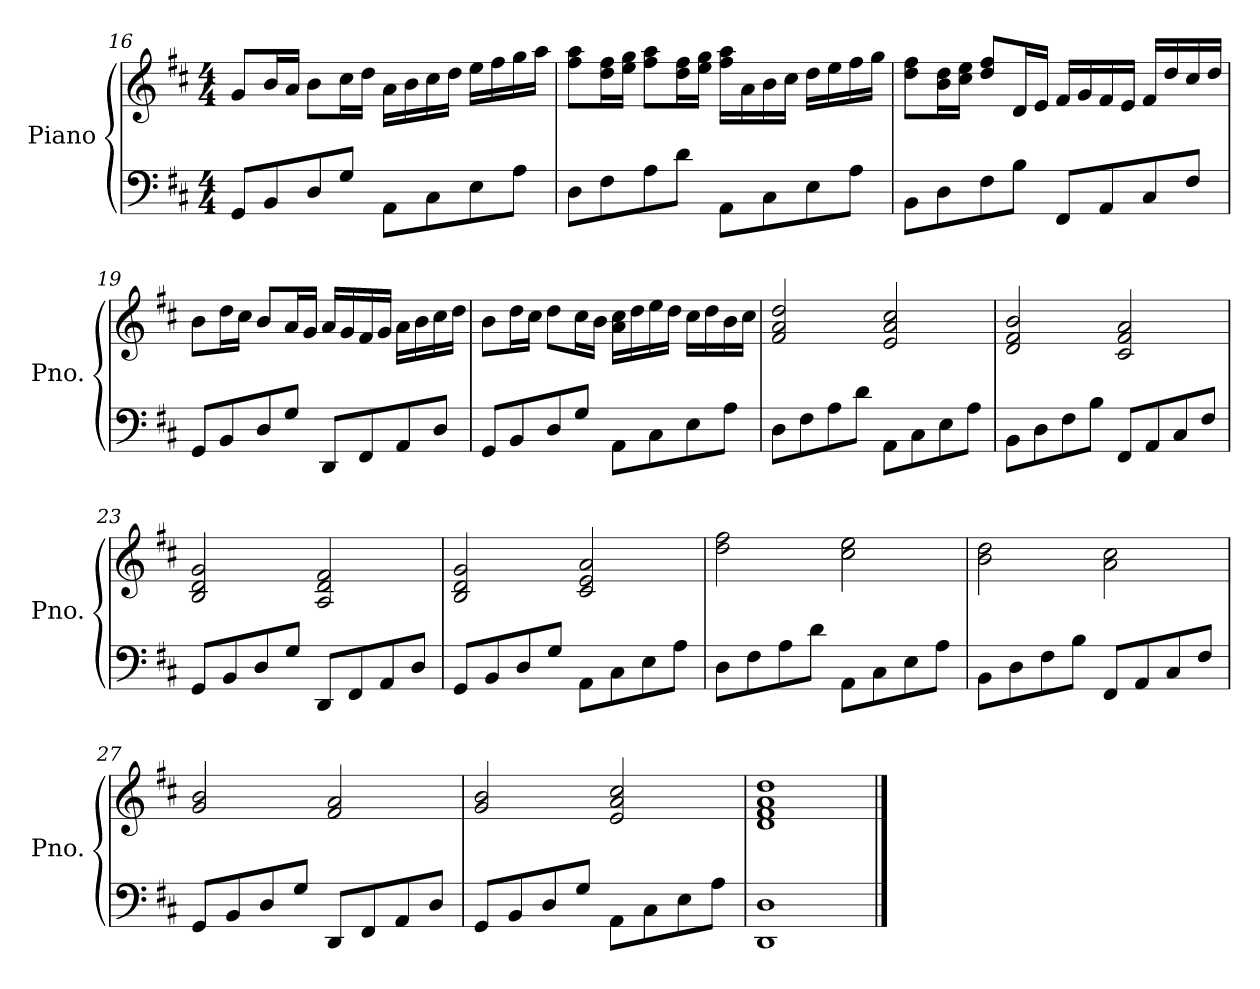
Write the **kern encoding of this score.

**kern	**kern
*part1	*part1
*staff2	*staff1
*I"Piano	*
*I'Pno.	*
*clefF4	*clefG2
*k[f#c#]	*k[f#c#]
*M4/4	*M4/4
=16	=16
8GG/L	8g/L
8BB/	16b/L
.	16a/JJ
8D/	8b\L
8G/J	16cc#\L
.	16dd\JJ
8AA\L	16a\LL
.	16b\
8C#\	16cc#\
.	16dd\JJ
8E\	16ee\LL
.	16ff#\
8A\J	16gg\
.	16aa\JJ
!!LO:LB:g=z
=17	=17
8D\L	8ff#\ 8aa\L
8F#\	16dd\ 16ff#\L
.	16ee\ 16gg\JJ
8A\	8ff#\ 8aa\L
8d\J	16dd\ 16ff#\L
.	16ee\ 16gg\JJ
8AA\L	16ff#\ 16aa\LL
.	16a\
8C#\	16b\
.	16cc#\JJ
8E\	16dd\LL
.	16ee\
8A\J	16ff#\
.	16gg\JJ
=18	=18
8BB\L	8dd\ 8ff#\L
8D\	16b\ 16dd\L
.	16cc#\ 16ee\JJ
8F#\	8dd/ 8ff#/L
8B\J	16d/L
.	16e/JJ
8FF#/L	16f#/LL
.	16g/
8AA/	16f#/
.	16e/JJ
8C#/	16f#/LL
.	16dd/
8F#/J	16cc#/
.	16dd/JJ
=19	=19
8GG/L	8b\L
8BB/	16dd\L
.	16cc#\JJ
8D/	8b/L
8G/J	16a/L
.	16g/JJ
8DD/L	16a/LL
.	16g/
8FF#/	16f#/
.	16g/JJ
8AA/	16a\LL
.	16b\
8D/J	16cc#\
.	16dd\JJ
!!LO:PB:g=z
=20	=20
8GG/L	8b\L
8BB/	16dd\L
.	16cc#\JJ
8D/	8dd\L
8G/J	16cc#\L
.	16b\JJ
8AA\L	16a\ 16cc#\LL
.	16dd\
8C#\	16ee\
.	16dd\JJ
8E\	16cc#\LL
.	16dd\
8A\J	16b\
.	16cc#\JJ
=21	=21
8D\L	2f#/ 2a/ 2dd/
8F#\	.
8A\	.
8d\J	.
8AA\L	2e/ 2a/ 2cc#/
8C#\	.
8E\	.
8A\J	.
=22	=22
8BB\L	2d/ 2f#/ 2b/
8D\	.
8F#\	.
8B\J	.
8FF#/L	2c#/ 2f#/ 2a/
8AA/	.
8C#/	.
8F#/J	.
=23	=23
8GG/L	2B/ 2d/ 2g/
8BB/	.
8D/	.
8G/J	.
8DD/L	2A/ 2d/ 2f#/
8FF#/	.
8AA/	.
8D/J	.
!!LO:LB:g=z
=24	=24
8GG/L	2B/ 2d/ 2g/
8BB/	.
8D/	.
8G/J	.
8AA\L	2c#/ 2e/ 2a/
8C#\	.
8E\	.
8A\J	.
=25	=25
8D\L	2dd\ 2ff#\
8F#\	.
8A\	.
8d\J	.
8AA\L	2cc#\ 2ee\
8C#\	.
8E\	.
8A\J	.
=26	=26
8BB\L	2b\ 2dd\
8D\	.
8F#\	.
8B\J	.
8FF#/L	2a\ 2cc#\
8AA/	.
8C#/	.
8F#/J	.
=27	=27
8GG/L	2g/ 2b/
8BB/	.
8D/	.
8G/J	.
8DD/L	2f#/ 2a/
8FF#/	.
8AA/	.
8D/J	.
=28	=28
8GG/L	2g/ 2b/
8BB/	.
8D/	.
8G/J	.
8AA\L	2e/ 2a/ 2cc#/
8C#\	.
8E\	.
8A\J	.
!!LO:LB:g=z
=29	=29
1DD 1D	1d 1f# 1a 1dd
==	==
*-	*-
